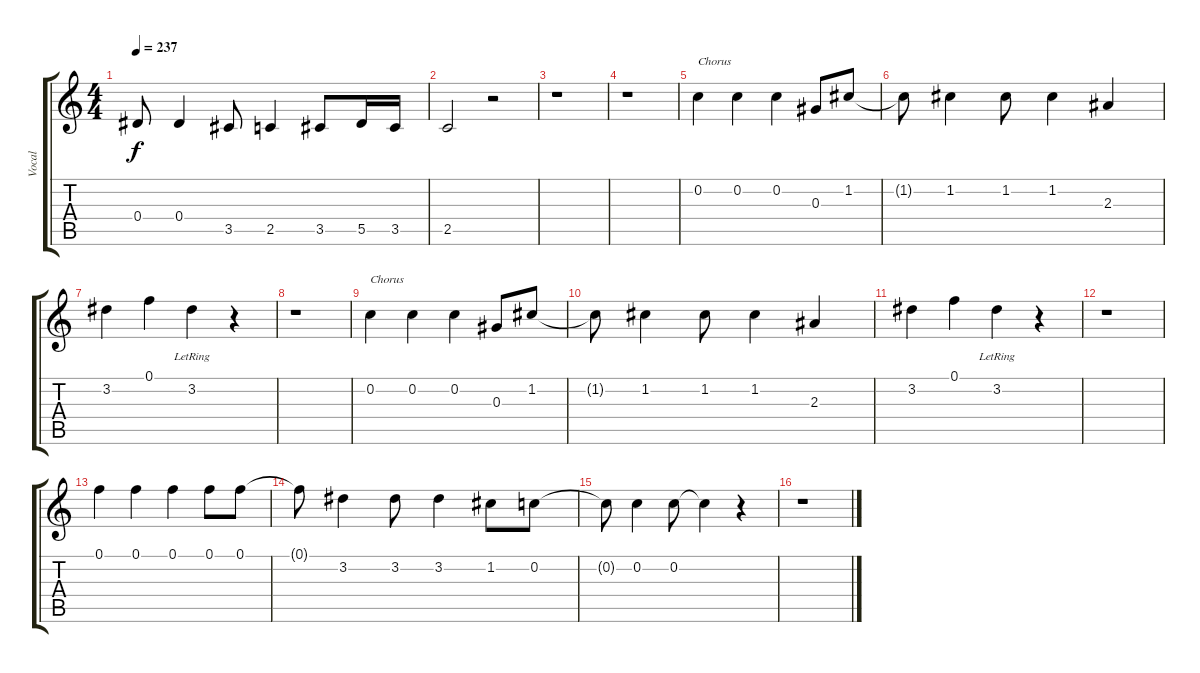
\track ("Vocal" "Vocal") {instrument distortionguitar}
\staff {score tabs}
\tuning (F4 C4 Ab3 Eb3 Bb2 F2) {hide}
\ts (4 4)
\tempo 237
\clef g2
\ks c
0.4.8{dy f} 0.4.4 3.5.8 2.5.4 3.5.8 5.5.16 3.5.16 |
2.5.2 r.2 |
r.1 |
r.1 |
0.2.4{txt "Chorus"} 0.2.4 0.2.4 0.3.8 1.2.8 |
1.2{t}.8 1.2.4 1.2.8 1.2.4 2.3.4 |
3.2.4 0.1.4 3.2{lr}.4 r.4 |
r.1 |
0.2.4{txt "Chorus"} 0.2.4 0.2.4 0.3.8 1.2.8 |
1.2{t}.8 1.2.4 1.2.8 1.2.4 2.3.4 |
3.2.4 0.1.4 3.2{lr}.4 r.4 |
r.1 |
0.1.4 0.1.4 0.1.4 0.1.8 0.1.8 |
0.1{t}.8 3.2.4 3.2.8 3.2.4 1.2.8 0.2.8 |
0.2{t}.8 0.2.4 0.2.8 0.2{t}.4 r.4 |
r.1
